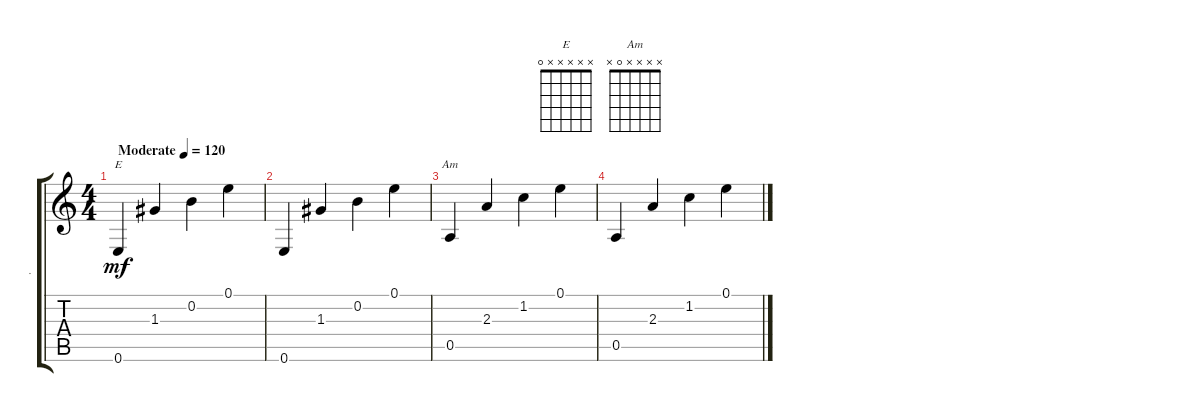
\track ("." ".") {instrument acousticguitarnylon}
\staff {score tabs}
\tuning (E4 B3 G3 D3 A2 E2) {hide}
\chord ("E" x x x x x 0)
\chord ("Am" x x x x 0 x)
\ts (4 4)
\tempo (120 "Moderate")
\clef g2
\ks c
0.6.4{ch "E" dy mf instrument acousticguitarnylon} 1.3.4 0.2.4 0.1.4 |
0.6.4 1.3.4 0.2.4 0.1.4 |
0.5.4{ch "Am"} 2.3.4 1.2.4 0.1.4 |
0.5.4 2.3.4 1.2.4 0.1.4
